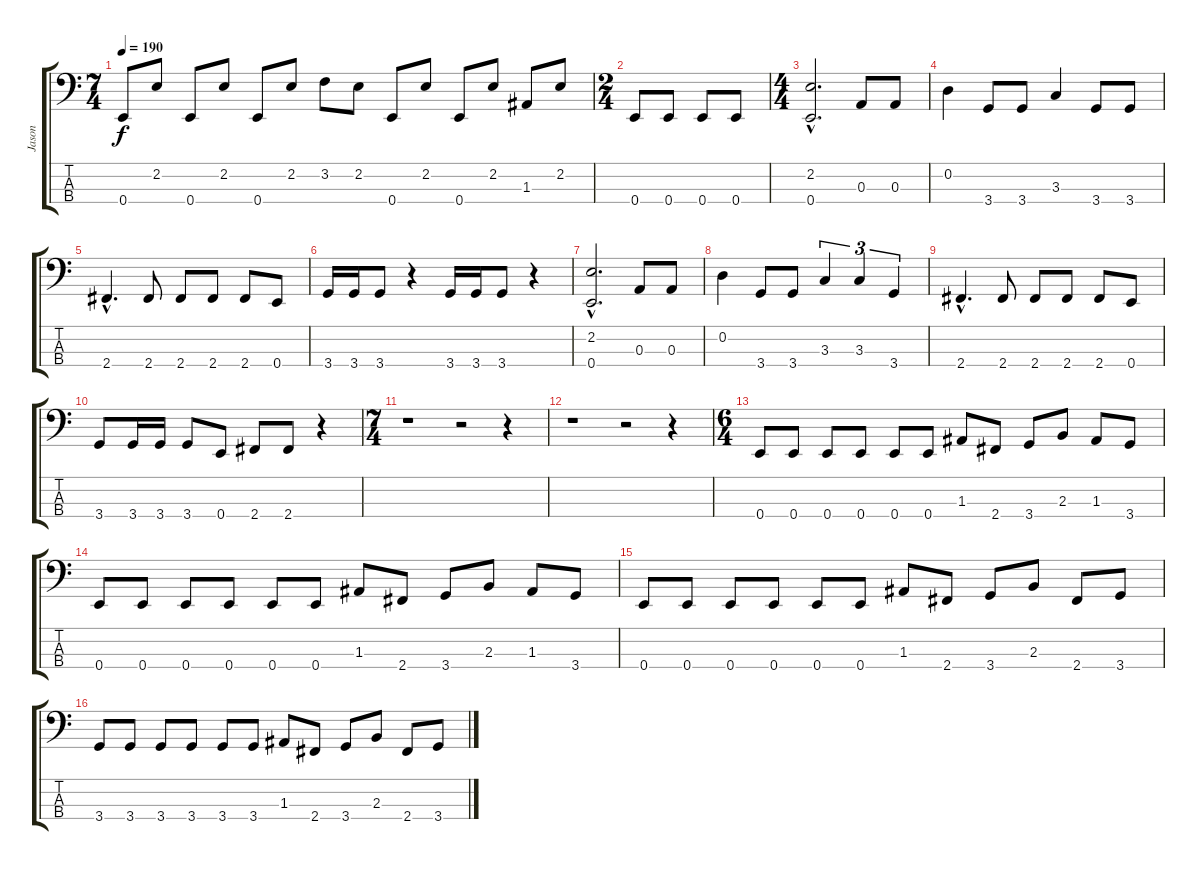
\track ("Jason" "Jason") {instrument electricbasspick}
\staff {score tabs}
\tuning (G2 D2 A1 E1) {hide}
\ts (7 4)
\tempo 190
\clef f4
\ks c
0.4.8{dy f} 2.2.8 0.4.8 2.2.8 0.4.8 2.2.8 3.2.8 2.2.8 0.4.8 2.2.8 0.4.8 2.2.8 1.3.8 2.2.8 |
\ts (2 4)
0.4.8 0.4.8 0.4.8 0.4.8 |
\ts (4 4)
(2.2{hac} 0.4{hac}).2{d} 0.3.8 0.3.8 |
0.2.4 3.4.8 3.4.8 3.3.4 3.4.8 3.4.8 |
2.4{hac}.4{d} 2.4.8 2.4.8 2.4.8 2.4.8 0.4.8 |
3.4.16 3.4.16 3.4.8 r.4 3.4.16 3.4.16 3.4.8 r.4 |
(2.2{hac} 0.4{hac}).2{d} 0.3.8 0.3.8 |
0.2.4 3.4.8 3.4.8 3.3.4{tu (3 2)} 3.3.4{tu (3 2)} 3.4.4{tu (3 2)} |
2.4{hac}.4{d} 2.4.8 2.4.8 2.4.8 2.4.8 0.4.8 |
3.4.8 3.4.16 3.4.16 3.4.8 0.4.8 2.4.8 2.4.8 r.4 |
\ts (7 4)
r.1 r.2 r.4 |
r.1 r.2 r.4 |
\ts (6 4)
0.4.8 0.4.8 0.4.8 0.4.8 0.4.8 0.4.8 1.3.8 2.4.8 3.4.8 2.3.8 1.3.8 3.4.8 |
0.4.8 0.4.8 0.4.8 0.4.8 0.4.8 0.4.8 1.3.8 2.4.8 3.4.8 2.3.8 1.3.8 3.4.8 |
0.4.8 0.4.8 0.4.8 0.4.8 0.4.8 0.4.8 1.3.8 2.4.8 3.4.8 2.3.8 2.4.8 3.4.8 |
3.4.8 3.4.8 3.4.8 3.4.8 3.4.8 3.4.8 1.3.8 2.4.8 3.4.8 2.3.8 2.4.8 3.4.8
